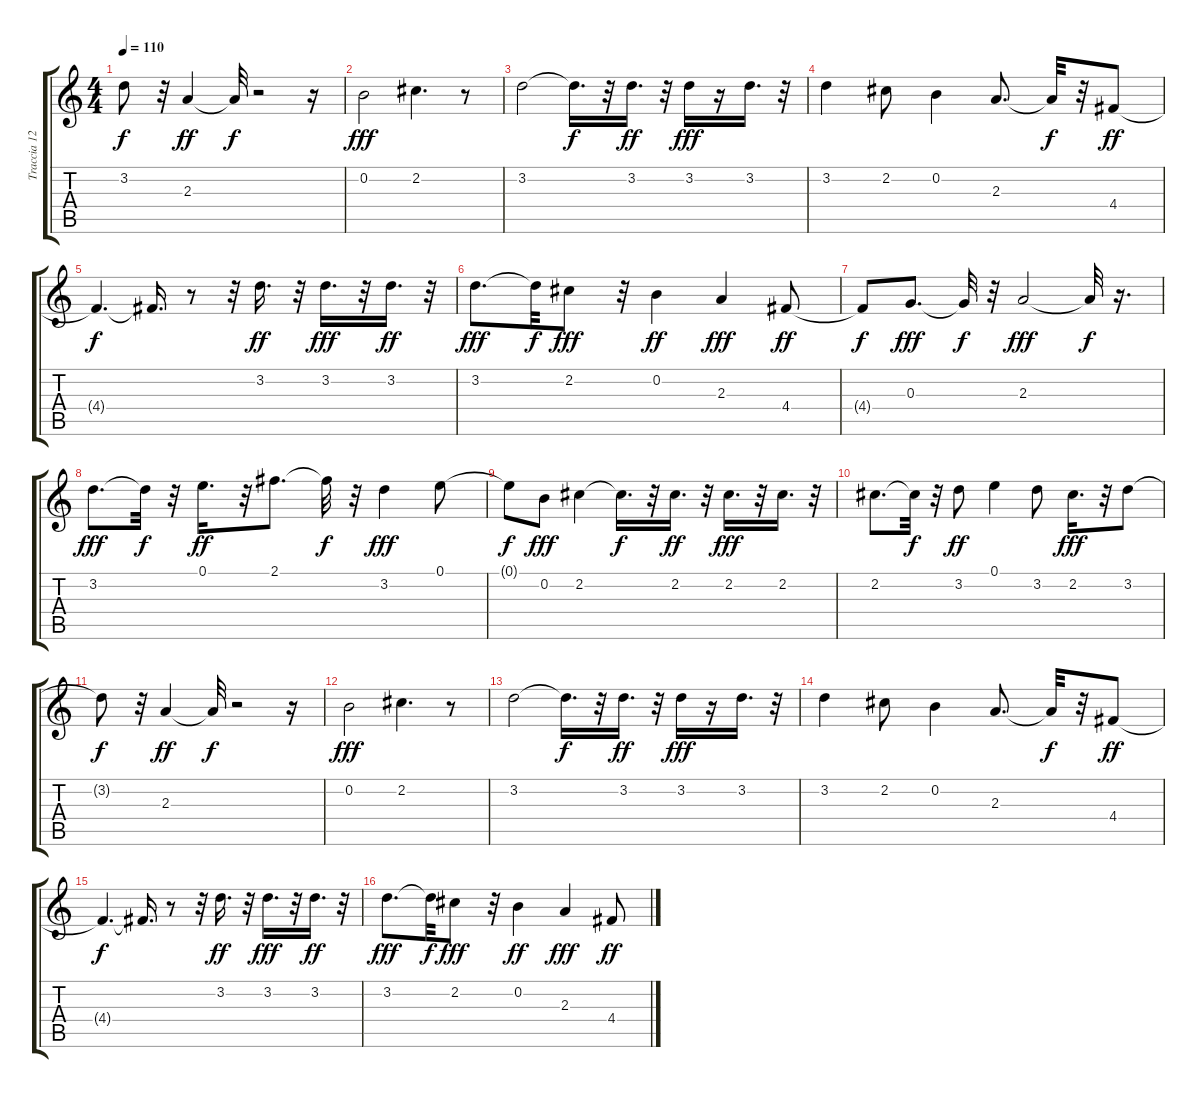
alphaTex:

\track ("Traccia 12" "Traccia 12") {instrument electricguitarjazz}
\staff {score tabs}
\tuning (E4 B3 G3 D3 A2 E2) {hide}
\ts (4 4)
\tempo 110
\clef g2
\ks c
3.2{t}.8{dy f} r.32 2.3.4{dy ff} 2.3{t}.32{dy f} r.2 r.16 |
0.2.2{dy fff} 2.2.4{d} r.8 |
3.2.2 3.2{t}.16{d dy f} r.32 3.2.16{d dy ff} r.32 3.2.16{dy fff} r.16 3.2.16{d} r.32 |
3.2.4 2.2.8 0.2.4 2.3.8{d} 2.3{t}.32{dy f} r.32 4.4.8{dy ff} |
4.4{t}.4{d dy f} 4.4{t}.16{d} r.8 r.32 3.2.16{d dy ff} r.32 3.2.16{d dy fff} r.32 3.2.16{d dy ff} r.32 |
3.2.8{d dy fff} 3.2{t}.32{dy f} 2.2.8{dy fff} r.32 0.2.4{dy ff} 2.3.4{dy fff} 4.4.8{dy ff} |
4.4{t}.8{dy f} 0.3.8{d dy fff} 0.3{t}.32{dy f} r.32 2.3.2{dy fff} 2.3{t}.32{dy f} r.16{d} |
3.2.8{d dy fff} 3.2{t}.32{dy f} r.32 0.1.16{d dy ff} r.32 2.1.8{d} 2.1{t}.32{dy f} r.32 3.2.4{dy fff} 0.1.8 |
0.1{t}.8{dy f} 0.2.8{dy fff} 2.2.4 2.2{t}.16{d dy f} r.32 2.2.16{d dy ff} r.32 2.2.16{d dy fff} r.32 2.2.16{d} r.32 |
2.2.8{d} 2.2{t}.32{dy f} r.32 3.2.8{dy ff} 0.1.4 3.2.8 2.2.16{d dy fff} r.32 3.2.8 |
3.2{t}.8{dy f} r.32 2.3.4{dy ff} 2.3{t}.32{dy f} r.2 r.16 |
0.2.2{dy fff} 2.2.4{d} r.8 |
3.2.2 3.2{t}.16{d dy f} r.32 3.2.16{d dy ff} r.32 3.2.16{dy fff} r.16 3.2.16{d} r.32 |
3.2.4 2.2.8 0.2.4 2.3.8{d} 2.3{t}.32{dy f} r.32 4.4.8{dy ff} |
4.4{t}.4{d dy f} 4.4{t}.16{d} r.8 r.32 3.2.16{d dy ff} r.32 3.2.16{d dy fff} r.32 3.2.16{d dy ff} r.32 |
3.2.8{d dy fff} 3.2{t}.32{dy f} 2.2.8{dy fff} r.32 0.2.4{dy ff} 2.3.4{dy fff} 4.4.8{dy ff}
